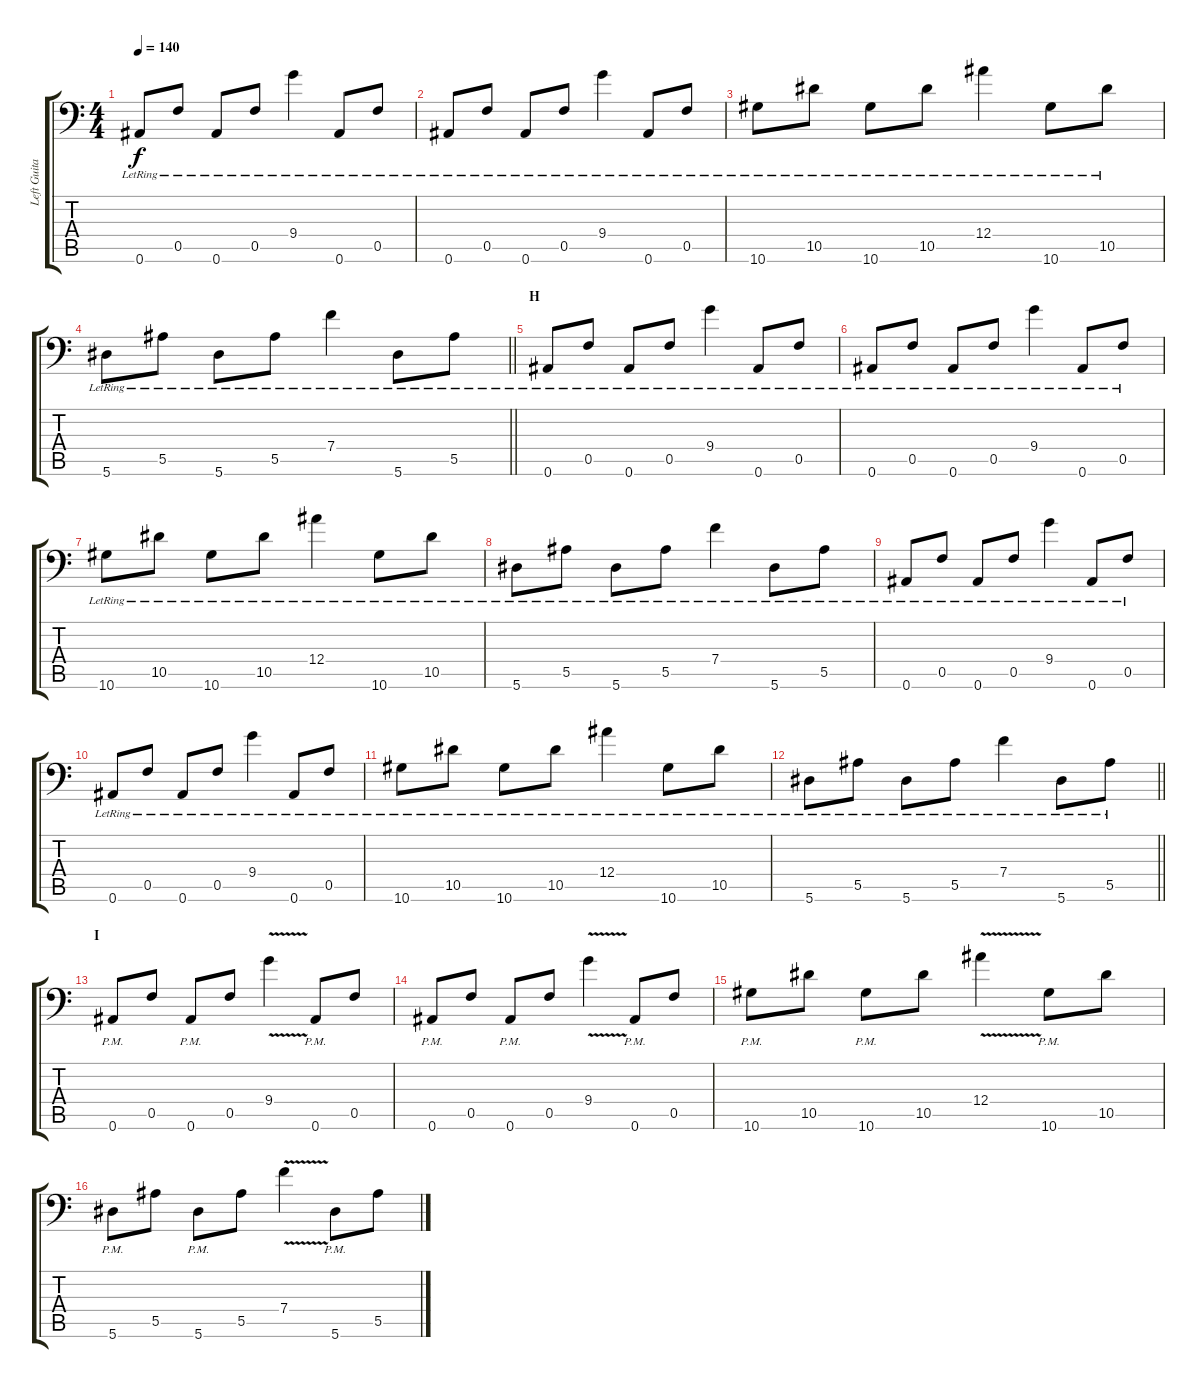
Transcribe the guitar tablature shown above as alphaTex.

\track ("Left Guitar: Michael Bujaki" "Left Guita") {instrument overdrivenguitar}
\staff {score tabs}
\tuning (C4 G3 Eb3 Bb2 F2 Bb1) {hide}
\ts (4 4)
\tempo 140
\clef f4
\ks c
0.6{lr}.8{dy f} 0.5{lr}.8 0.6{lr}.8 0.5{lr}.8 9.4{lr}.4 0.6{lr}.8 0.5{lr}.8 |
0.6{lr}.8 0.5{lr}.8 0.6{lr}.8 0.5{lr}.8 9.4{lr}.4 0.6{lr}.8 0.5{lr}.8 |
10.6{lr}.8 10.5{lr}.8 10.6{lr}.8 10.5{lr}.8 12.4{lr}.4 10.6{lr}.8 10.5{lr}.8 |
\barLineRight lightlight
5.6{lr}.8 5.5{lr}.8 5.6{lr}.8 5.5{lr}.8 7.4{lr}.4 5.6{lr}.8 5.5{lr}.8 |
\section ("" "H")
0.6{lr}.8 0.5{lr}.8 0.6{lr}.8 0.5{lr}.8 9.4{lr}.4 0.6{lr}.8 0.5{lr}.8 |
0.6{lr}.8 0.5{lr}.8 0.6{lr}.8 0.5{lr}.8 9.4{lr}.4 0.6{lr}.8 0.5{lr}.8 |
10.6{lr}.8 10.5{lr}.8 10.6{lr}.8 10.5{lr}.8 12.4{lr}.4 10.6{lr}.8 10.5{lr}.8 |
5.6{lr}.8 5.5{lr}.8 5.6{lr}.8 5.5{lr}.8 7.4{lr}.4 5.6{lr}.8 5.5{lr}.8 |
0.6{lr}.8 0.5{lr}.8 0.6{lr}.8 0.5{lr}.8 9.4{lr}.4 0.6{lr}.8 0.5{lr}.8 |
0.6{lr}.8 0.5{lr}.8 0.6{lr}.8 0.5{lr}.8 9.4{lr}.4 0.6{lr}.8 0.5{lr}.8 |
10.6{lr}.8 10.5{lr}.8 10.6{lr}.8 10.5{lr}.8 12.4{lr}.4 10.6{lr}.8 10.5{lr}.8 |
\barLineRight lightlight
5.6{lr}.8 5.5{lr}.8 5.6{lr}.8 5.5{lr}.8 7.4{lr}.4 5.6{lr}.8 5.5{lr}.8 |
\section ("" "I")
0.6{pm}.8{instrument overdrivenguitar} 0.5.8 0.6{pm}.8 0.5.8 9.4{v}.4 0.6{pm}.8 0.5.8 |
0.6{pm}.8 0.5.8 0.6{pm}.8 0.5.8 9.4{v}.4 0.6{pm}.8 0.5.8 |
10.6{pm}.8 10.5.8 10.6{pm}.8 10.5.8 12.4{v}.4 10.6{pm}.8 10.5.8 |
5.6{pm}.8 5.5.8 5.6{pm}.8 5.5.8 7.4{v}.4 5.6{pm}.8 5.5.8
